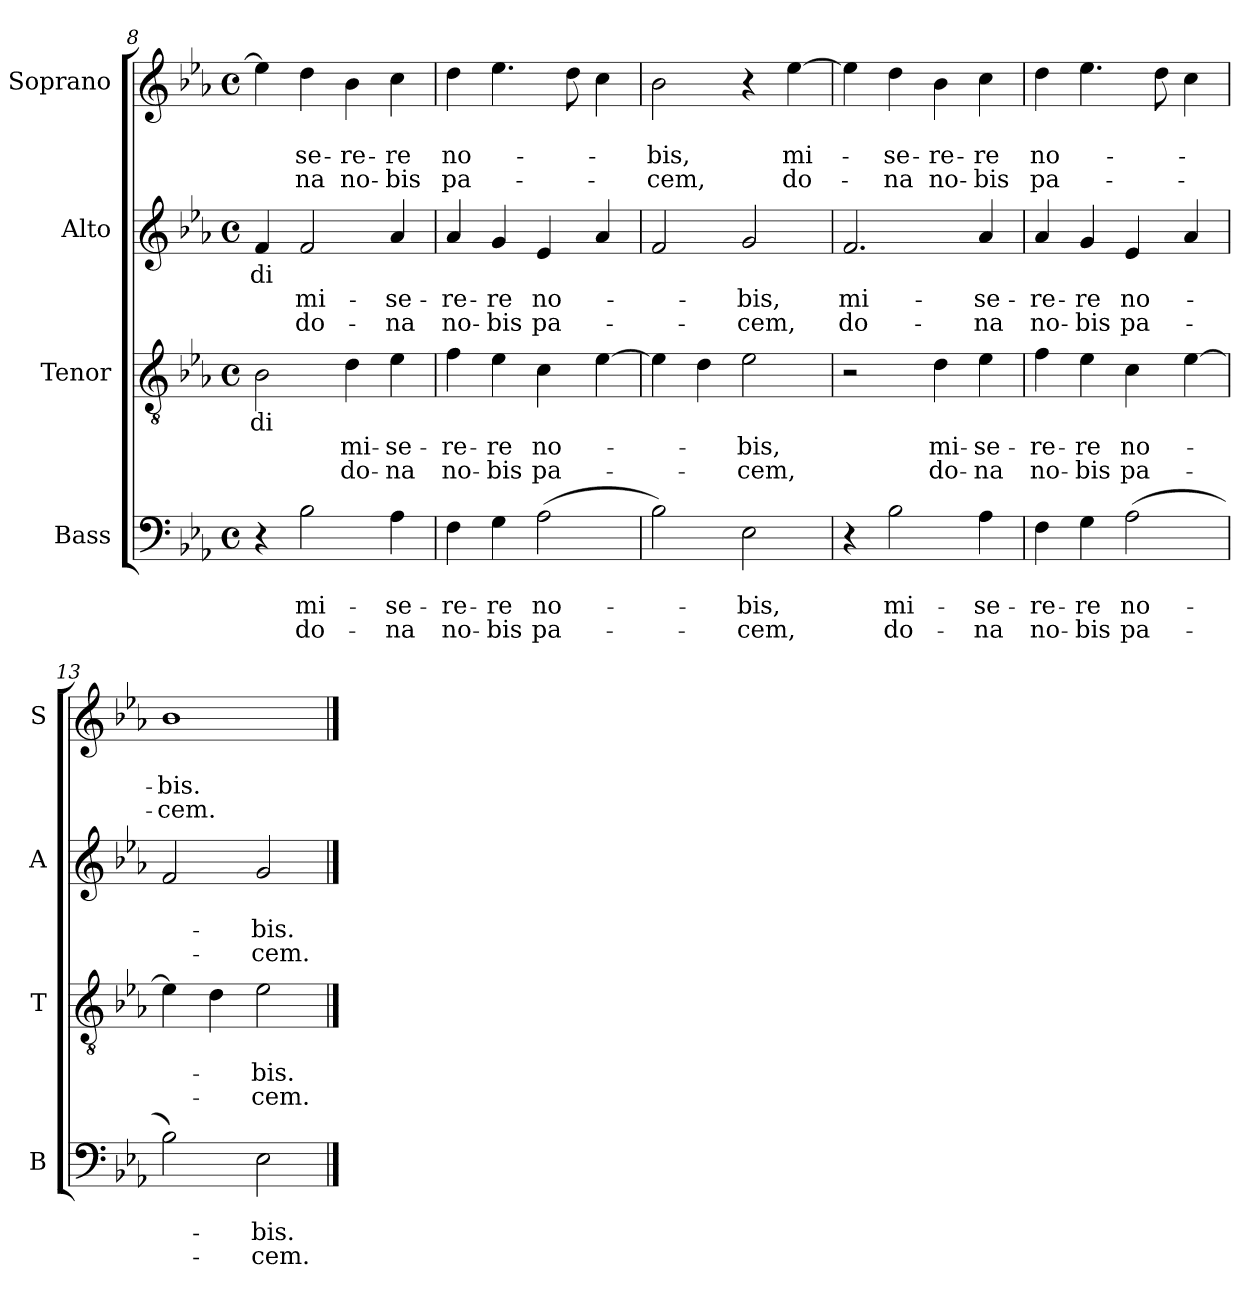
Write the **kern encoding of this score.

**kern	**text	**text	**text	**kern	**text	**text	**text	**kern	**text	**text	**text	**kern	**text	**text	**text
*part4	*part4	*part4	*part4	*part3	*part3	*part3	*part3	*part2	*part2	*part2	*part2	*part1	*part1	*part1	*part1
*staff4	*staff4	*staff4	*staff4	*staff3	*staff3	*staff3	*staff3	*staff2	*staff2	*staff2	*staff2	*staff1	*staff1	*staff1	*staff1
*I"Bass	*	*	*	*I"Tenor	*	*	*	*I"Alto	*	*	*	*I"Soprano	*	*	*
*I'B	*	*	*	*I'T	*	*	*	*I'A	*	*	*	*I'S	*	*	*
*clefF4	*	*	*	*clefGv2	*	*	*	*clefG2	*	*	*	*clefG2	*	*	*
*k[b-e-a-]	*	*	*	*k[b-e-a-]	*	*	*	*k[b-e-a-]	*	*	*	*k[b-e-a-]	*	*	*
*E-:	*	*	*	*E-:	*	*	*	*E-:	*	*	*	*E-:	*	*	*
*M4/4	*	*	*	*M4/4	*	*	*	*M4/4	*	*	*	*M4/4	*	*	*
*met(c)	*	*	*	*met(c)	*	*	*	*met(c)	*	*	*	*met(c)	*	*	*
=8	=8	=8	=8	=8	=8	=8	=8	=8	=8	=8	=8	=8	=8	=8	=8
4r	.	.	.	2B-\	-di	.	.	4f/	-di	.	.	4ee-\]	.	.	.
2B-\	.	mi-	do-	.	.	.	.	2f/	.	mi-	do-	4dd\	.	-se-	-na
.	.	.	.	4d\	.	mi-	do-	.	.	.	.	4b-\	.	-re-	no-
4A-\	.	-se-	-na	4e-\	.	-se-	-na	4a-/	.	-se-	-na	4cc\	.	-re	-bis
=9	=9	=9	=9	=9	=9	=9	=9	=9	=9	=9	=9	=9	=9	=9	=9
4F\	.	-re-	no-	4f\	.	-re-	no-	4a-/	.	-re-	no-	4dd\	.	no-	pa-
4G\	.	-re	-bis	4e-\	.	-re	-bis	4g/	.	-re	-bis	4.ee-\	.	.	.
(2A-\	.	no-	pa-	4c\	.	no-	pa-	4e-/	.	no-	pa-	.	.	.	.
.	.	.	.	.	.	.	.	.	.	.	.	8dd\	.	.	.
.	.	.	.	[4e-\	.	.	.	4a-/	.	.	.	4cc\	.	.	.
=10	=10	=10	=10	=10	=10	=10	=10	=10	=10	=10	=10	=10	=10	=10	=10
2B-\)	.	.	.	4e-\]	.	.	.	2f/	.	.	.	2b-\	.	-bis,	-cem,
.	.	.	.	4d\	.	.	.	.	.	.	.	.	.	.	.
2E-\	.	-bis,	-cem,	2e-\	.	-bis,	-cem,	2g/	.	-bis,	-cem,	4r	.	.	.
.	.	.	.	.	.	.	.	.	.	.	.	[4ee-\	.	mi-	do-
!!LO:LB:g=z
=11	=11	=11	=11	=11	=11	=11	=11	=11	=11	=11	=11	=11	=11	=11	=11
4r	.	.	.	2r	.	.	.	2.f/	.	mi-	do-	4ee-\]	.	.	.
2B-\	.	mi-	do-	.	.	.	.	.	.	.	.	4dd\	.	-se-	-na
.	.	.	.	4d\	.	mi-	do-	.	.	.	.	4b-\	.	-re-	no-
4A-\	.	-se-	-na	4e-\	.	-se-	-na	4a-/	.	-se-	-na	4cc\	.	-re	-bis
=12	=12	=12	=12	=12	=12	=12	=12	=12	=12	=12	=12	=12	=12	=12	=12
4F\	.	-re-	no-	4f\	.	-re-	no-	4a-/	.	-re-	no-	4dd\	.	no-	pa-
4G\	.	-re	-bis	4e-\	.	-re	-bis	4g/	.	-re	-bis	4.ee-\	.	.	.
(2A-\	.	no-	pa-	4c\	.	no-	pa-	4e-/	.	no-	pa-	.	.	.	.
.	.	.	.	.	.	.	.	.	.	.	.	8dd\	.	.	.
.	.	.	.	[4e-\	.	.	.	4a-/	.	.	.	4cc\	.	.	.
=13	=13	=13	=13	=13	=13	=13	=13	=13	=13	=13	=13	=13	=13	=13	=13
2B-\)	.	.	.	4e-\]	.	.	.	2f/	.	.	.	1b-	.	-bis.	-cem.
.	.	.	.	4d\	.	.	.	.	.	.	.	.	.	.	.
2E-\	.	-bis.	-cem.	2e-\	.	-bis.	-cem.	2g/	.	-bis.	-cem.	.	.	.	.
==	==	==	==	==	==	==	==	==	==	==	==	==	==	==	==
*-	*-	*-	*-	*-	*-	*-	*-	*-	*-	*-	*-	*-	*-	*-	*-
